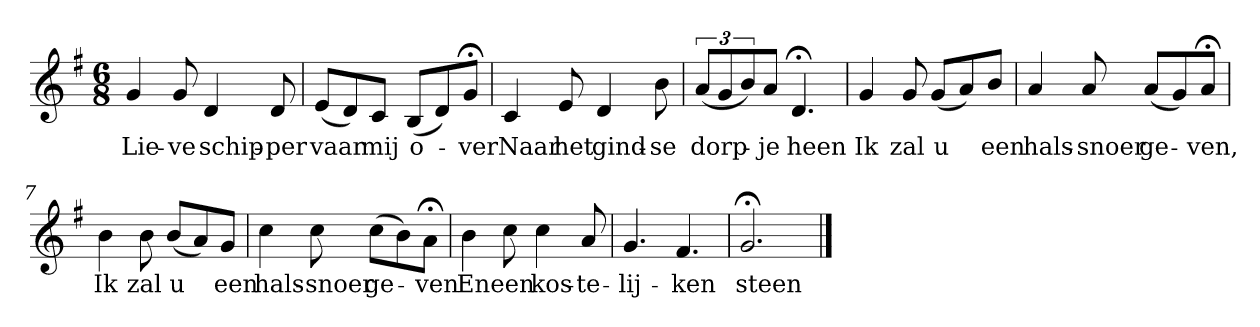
**kern	**text
*part1	*part1
*staff1	*staff1
*k[f#]	*
*G:	*
*M6/8	*
*MM120	*
=1	=1
4g	Lie-
8g	-ve
4d	schip-
8d	-per
=2	=2
(8eL	vaar
8d)	.
8cJ	mij
(8BL	o-
8d)	.
8g;<J	-ver
=3	=3
4c	Naar
8e	het
4d	gind-
8b	-se
=4	=4
(12aL	dorp-
12g	.
12b)	.
8aJ	-je
4.d;<	heen
=5	=5
4g	Ik
8g	zal
(8gL	u
8a)	.
8bJ	een
=6	=6
4a	hals-
8a	-snoer
(8aL	ge-
8g)	.
8a;<J	-ven,
=7	=7
4b	Ik
8b	zal
(8bL	u
8a)	.
8gJ	een
=8	=8
4cc	hals-
8cc	-snoer
(8ccL	ge-
8b)	.
8a;<J	-ven
=9	=9
4b	En
8cc	een
4cc	kos-
8a	-te-
=10	=10
4.g	-lij-
4.f#	-ken
=11	=11
2.g;<	steen
==	==
*-	*-
